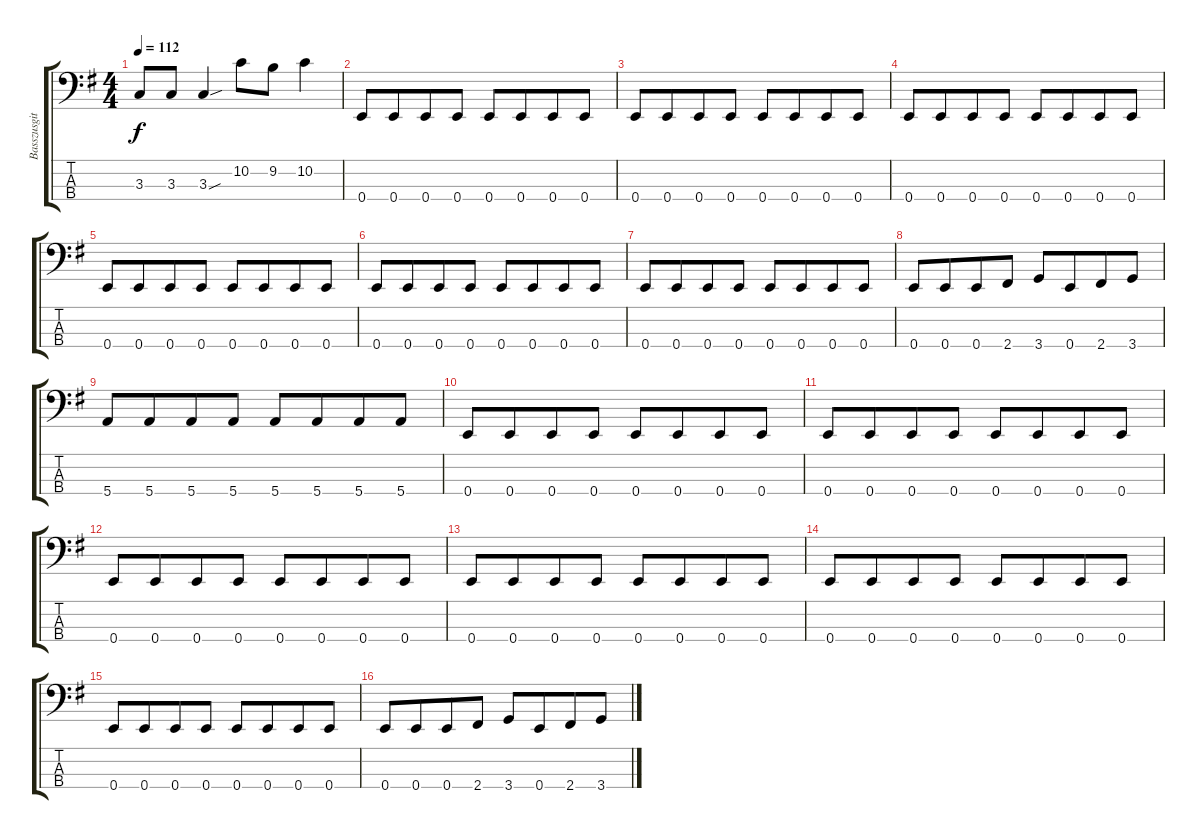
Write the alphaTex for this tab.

\track ("Basszusgitár (Roger Glover)" "Basszusgit") {instrument electricbassfinger}
\staff {score tabs}
\tuning (G2 D2 A1 E1) {hide}
\ts (4 4)
\tempo 112
\clef f4
\ks g
3.3.8{dy f} 3.3.8 3.3{sou}.4 10.2.8 9.2.8 10.2.4 |
0.4.8 0.4.8{beam merge} 0.4.8 0.4.8 0.4.8 0.4.8{beam merge} 0.4.8 0.4.8 |
0.4.8 0.4.8{beam merge} 0.4.8 0.4.8 0.4.8 0.4.8{beam merge} 0.4.8 0.4.8 |
0.4.8 0.4.8{beam merge} 0.4.8 0.4.8 0.4.8 0.4.8{beam merge} 0.4.8 0.4.8 |
0.4.8 0.4.8{beam merge} 0.4.8 0.4.8 0.4.8 0.4.8{beam merge} 0.4.8 0.4.8 |
0.4.8 0.4.8{beam merge} 0.4.8 0.4.8 0.4.8 0.4.8{beam merge} 0.4.8 0.4.8 |
0.4.8 0.4.8{beam merge} 0.4.8 0.4.8 0.4.8 0.4.8{beam merge} 0.4.8 0.4.8 |
0.4.8 0.4.8{beam merge} 0.4.8 2.4.8 3.4.8 0.4.8{beam merge} 2.4.8 3.4.8 |
5.4.8 5.4.8{beam merge} 5.4.8 5.4.8 5.4.8 5.4.8{beam merge} 5.4.8 5.4.8 |
0.4.8 0.4.8{beam merge} 0.4.8 0.4.8 0.4.8 0.4.8{beam merge} 0.4.8 0.4.8 |
0.4.8 0.4.8{beam merge} 0.4.8 0.4.8 0.4.8 0.4.8{beam merge} 0.4.8 0.4.8 |
0.4.8 0.4.8{beam merge} 0.4.8 0.4.8 0.4.8 0.4.8{beam merge} 0.4.8 0.4.8 |
0.4.8 0.4.8{beam merge} 0.4.8 0.4.8 0.4.8 0.4.8{beam merge} 0.4.8 0.4.8 |
0.4.8 0.4.8{beam merge} 0.4.8 0.4.8 0.4.8 0.4.8{beam merge} 0.4.8 0.4.8 |
0.4.8 0.4.8{beam merge} 0.4.8 0.4.8 0.4.8 0.4.8{beam merge} 0.4.8 0.4.8 |
0.4.8 0.4.8{beam merge} 0.4.8 2.4.8 3.4.8 0.4.8{beam merge} 2.4.8 3.4.8
